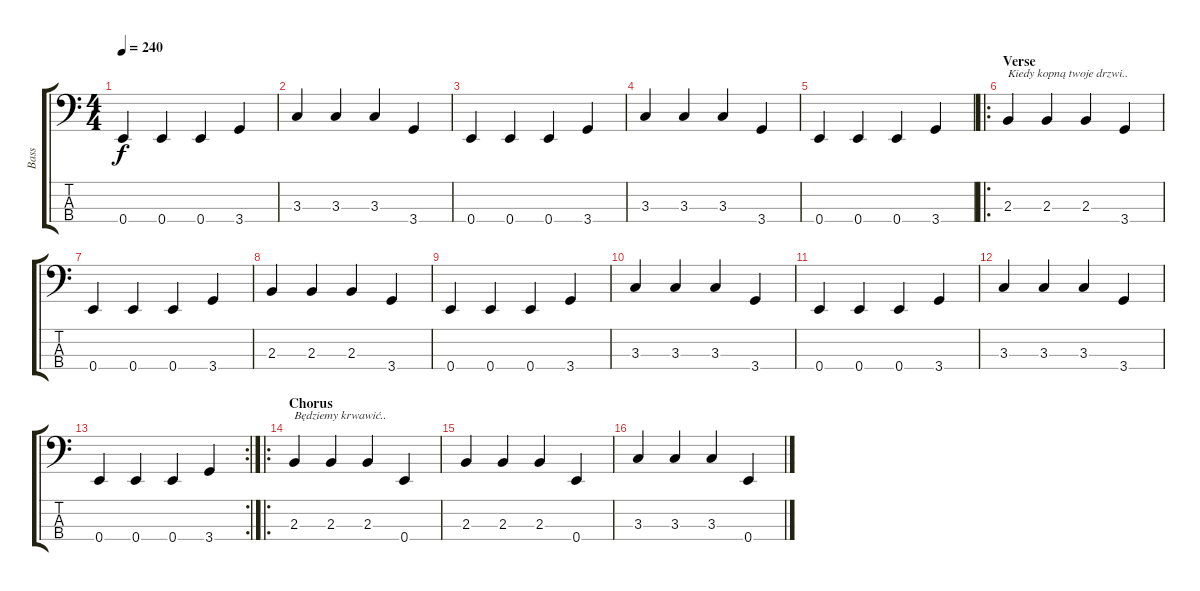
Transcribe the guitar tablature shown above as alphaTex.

\track ("Bass" "Bass") {instrument electricbasspick}
\staff {score tabs}
\tuning (G2 D2 A1 E1) {hide}
\ts (4 4)
\tempo 240
\clef f4
\ks c
0.4.4{dy f} 0.4.4 0.4.4 3.4.4 |
3.3.4 3.3.4 3.3.4 3.4.4 |
0.4.4 0.4.4 0.4.4 3.4.4 |
3.3.4 3.3.4 3.3.4 3.4.4 |
0.4.4 0.4.4 0.4.4 3.4.4 |
\ro
\section ("" "Verse")
2.3.4{txt "Kiedy kopną twoje drzwi.."} 2.3.4 2.3.4 3.4.4 |
0.4.4 0.4.4 0.4.4 3.4.4 |
2.3.4 2.3.4 2.3.4 3.4.4 |
0.4.4 0.4.4 0.4.4 3.4.4 |
3.3.4 3.3.4 3.3.4 3.4.4 |
0.4.4 0.4.4 0.4.4 3.4.4 |
3.3.4 3.3.4 3.3.4 3.4.4 |
\rc 2
0.4.4 0.4.4 0.4.4 3.4.4 |
\ro
\section ("" "Chorus")
2.3.4{txt "Będziemy krwawić.."} 2.3.4 2.3.4 0.4.4 |
2.3.4 2.3.4 2.3.4 0.4.4 |
3.3.4 3.3.4 3.3.4 0.4.4
